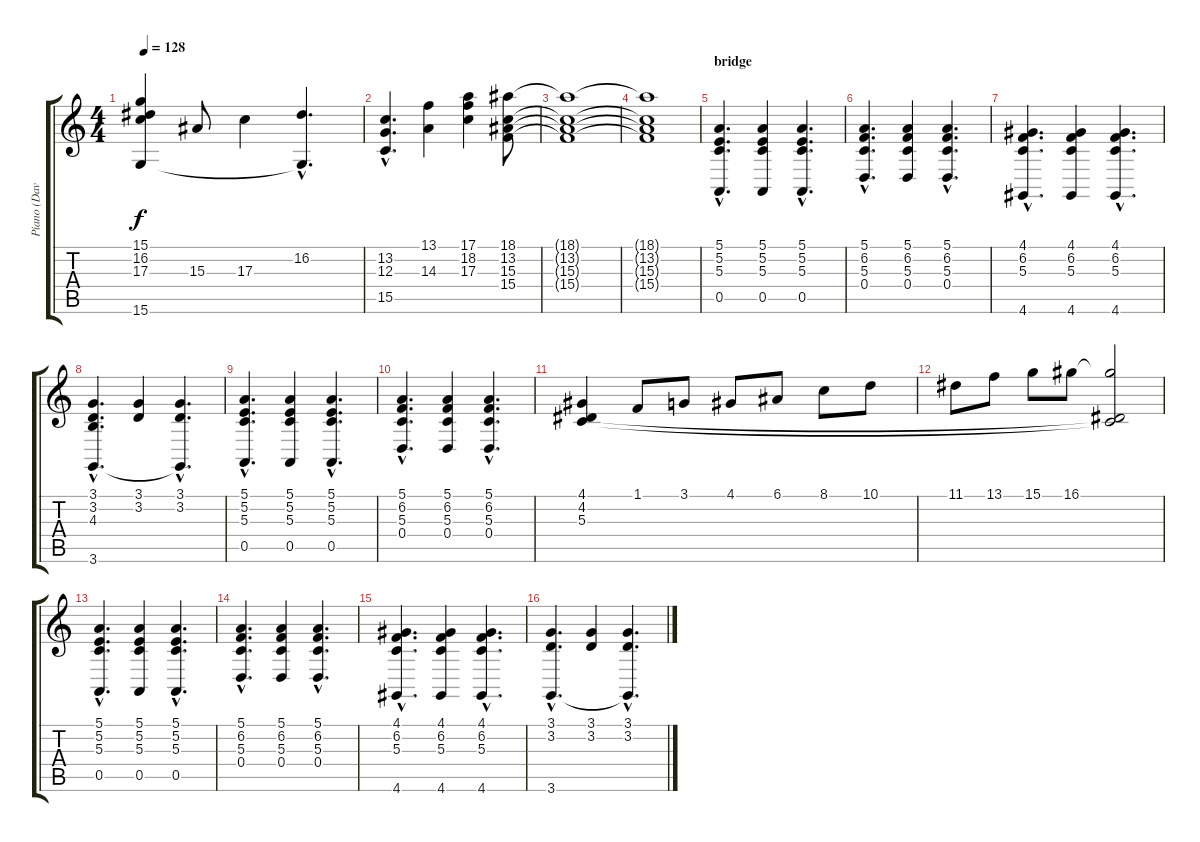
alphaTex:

\track ("Piano (Davies)" "Piano (Dav") {instrument acousticgrandpiano}
\staff {score tabs}
\tuning (E4 B3 G3 D3 A2 E2) {hide}
\ts (4 4)
\tempo 128
\clef g2
\ks c
(15.1 16.2 17.3 15.6).4{dy f} 15.3.8 17.3.4 (16.2{hac} 15.6{hac t}).4{d} |
(13.2{hac} 12.3{hac} 15.5{hac}).4{d} (13.1 14.3).4 (17.1 18.2 17.3).4 (18.1 13.2 15.3 15.4).8 |
(18.1{t} 13.2{t} 15.3{t} 15.4{t}).1 |
(18.1{t} 13.2{t} 15.3{t} 15.4{t}).1 |
\section ("" "bridge")
(5.1{hac} 5.2{hac} 5.3{hac} 0.5{hac}).4{d} (5.1 5.2 5.3 0.5).4 (5.1{hac} 5.2{hac} 5.3{hac} 0.5{hac}).4{d} |
(5.1{hac} 6.2{hac} 5.3{hac} 0.4{hac}).4{d} (5.1 6.2 5.3 0.4).4 (5.1{hac} 6.2{hac} 5.3{hac} 0.4{hac}).4{d} |
(4.1{hac} 6.2{hac} 5.3{hac} 4.6{hac}).4{d} (4.1 6.2 5.3 4.6).4 (4.1{hac} 6.2{hac} 5.3{hac} 4.6{hac}).4{d} |
(3.1{hac} 3.2{hac} 4.3{hac} 3.6{hac}).4{d} (3.1 3.2).4 (3.1{hac} 3.2{hac} 3.6{hac t}).4{d} |
(5.1{hac} 5.2{hac} 5.3{hac} 0.5{hac}).4{d} (5.1 5.2 5.3 0.5).4 (5.1{hac} 5.2{hac} 5.3{hac} 0.5{hac}).4{d} |
(5.1{hac} 6.2{hac} 5.3{hac} 0.4{hac}).4{d} (5.1 6.2 5.3 0.4).4 (5.1{hac} 6.2{hac} 5.3{hac} 0.4{hac}).4{d} |
(4.1 4.2 5.3).4 1.1.8 3.1.8 4.1.8 6.1.8 8.1.8 10.1.8 |
11.1.8 13.1.8 15.1.8 16.1.8 (16.1{t} 4.2{t} 5.3{t}).2 |
(5.1{hac} 5.2{hac} 5.3{hac} 0.5{hac}).4{d} (5.1 5.2 5.3 0.5).4 (5.1{hac} 5.2{hac} 5.3{hac} 0.5{hac}).4{d} |
(5.1{hac} 6.2{hac} 5.3{hac} 0.4{hac}).4{d} (5.1 6.2 5.3 0.4).4 (5.1{hac} 6.2{hac} 5.3{hac} 0.4{hac}).4{d} |
(4.1{hac} 6.2{hac} 5.3{hac} 4.6{hac}).4{d} (4.1 6.2 5.3 4.6).4 (4.1{hac} 6.2{hac} 5.3{hac} 4.6{hac}).4{d} |
(3.1{hac} 3.2{hac} 3.6{hac}).4{d} (3.1 3.2).4 (3.1{hac} 3.2{hac} 3.6{hac t}).4{d}
